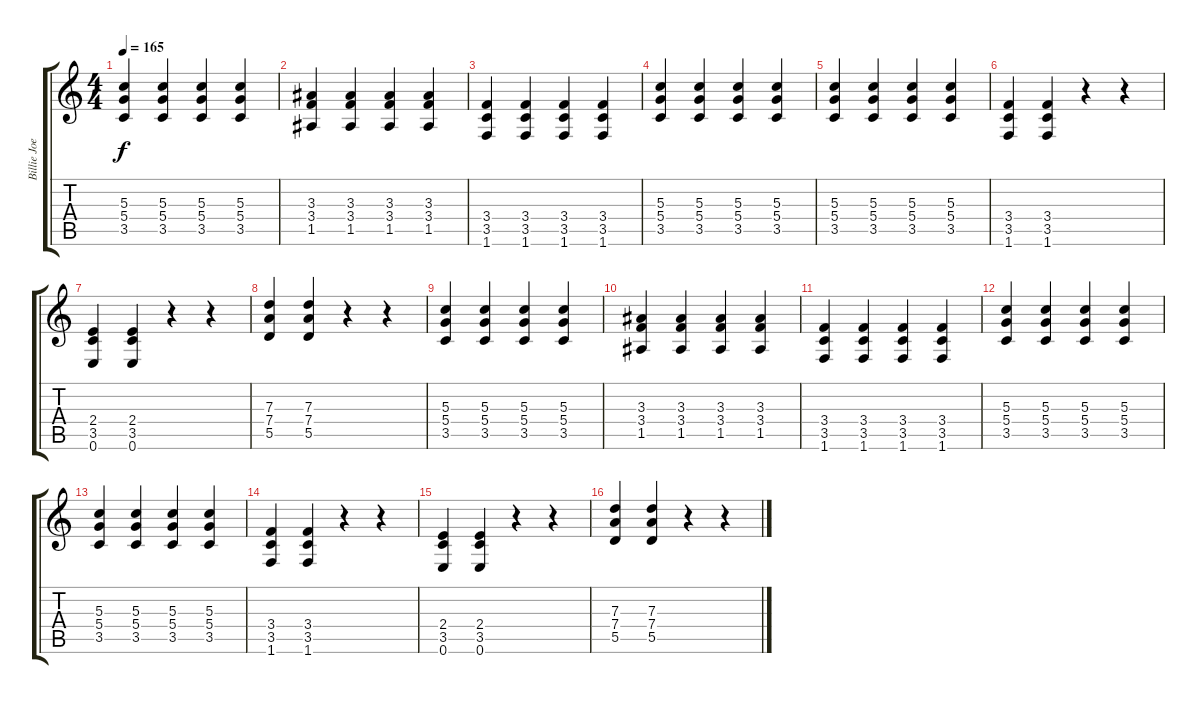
\track ("Billie Joe Armstrong - Guitar" "Billie Joe") {instrument distortionguitar}
\staff {score tabs}
\tuning (E4 B3 G3 D3 A2 E2) {hide}
\ts (4 4)
\tempo 165
\clef g2
\ks c
(5.3 5.4 3.5).4{dy f} (5.3 5.4 3.5).4 (5.3 5.4 3.5).4 (5.3 5.4 3.5).4 |
(3.3 3.4 1.5).4 (3.3 3.4 1.5).4 (3.3 3.4 1.5).4 (3.3 3.4 1.5).4 |
(3.4 3.5 1.6).4 (3.4 3.5 1.6).4 (3.4 3.5 1.6).4 (3.4 3.5 1.6).4 |
(5.3 5.4 3.5).4 (5.3 5.4 3.5).4 (5.3 5.4 3.5).4 (5.3 5.4 3.5).4 |
(5.3 5.4 3.5).4 (5.3 5.4 3.5).4 (5.3 5.4 3.5).4 (5.3 5.4 3.5).4 |
(3.4 3.5 1.6).4 (3.4 3.5 1.6).4 r.4 r.4 |
(2.4 3.5 0.6).4 (2.4 3.5 0.6).4 r.4 r.4 |
(7.3 7.4 5.5).4 (7.3 7.4 5.5).4 r.4 r.4 |
(5.3 5.4 3.5).4 (5.3 5.4 3.5).4 (5.3 5.4 3.5).4 (5.3 5.4 3.5).4 |
(3.3 3.4 1.5).4 (3.3 3.4 1.5).4 (3.3 3.4 1.5).4 (3.3 3.4 1.5).4 |
(3.4 3.5 1.6).4 (3.4 3.5 1.6).4 (3.4 3.5 1.6).4 (3.4 3.5 1.6).4 |
(5.3 5.4 3.5).4 (5.3 5.4 3.5).4 (5.3 5.4 3.5).4 (5.3 5.4 3.5).4 |
(5.3 5.4 3.5).4 (5.3 5.4 3.5).4 (5.3 5.4 3.5).4 (5.3 5.4 3.5).4 |
(3.4 3.5 1.6).4 (3.4 3.5 1.6).4 r.4 r.4 |
(2.4 3.5 0.6).4 (2.4 3.5 0.6).4 r.4 r.4 |
(7.3 7.4 5.5).4 (7.3 7.4 5.5).4 r.4 r.4
